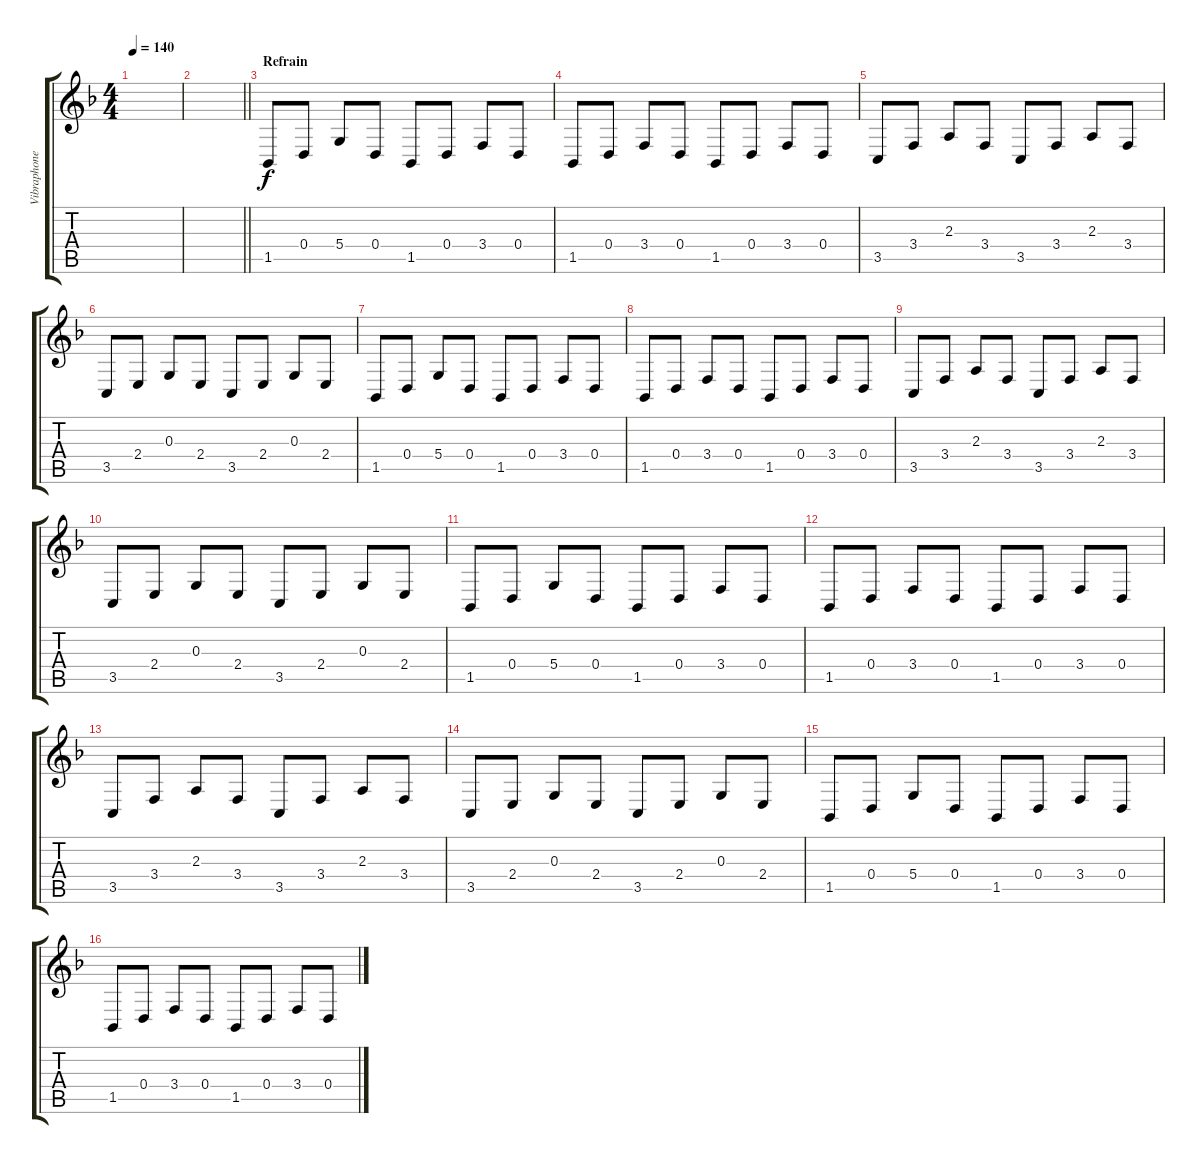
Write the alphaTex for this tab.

\track ("Vibraphone" "Vibraphone") {instrument vibraphone}
\staff {score tabs}
\tuning (E4 B3 G3 D3 A2 E2) {hide}
\ts (4 4)
\tempo 140
\clef g2
\ks f
|
\barLineRight lightlight
|
\section ("" "Refrain")
1.5.8 0.4.8 5.4.8 0.4.8 1.5.8 0.4.8 3.4.8 0.4.8 |
1.5.8 0.4.8 3.4.8 0.4.8 1.5.8 0.4.8 3.4.8 0.4.8 |
3.5.8 3.4.8 2.3.8 3.4.8 3.5.8 3.4.8 2.3.8 3.4.8 |
3.5.8 2.4.8 0.3.8 2.4.8 3.5.8 2.4.8 0.3.8 2.4.8 |
1.5.8 0.4.8 5.4.8 0.4.8 1.5.8 0.4.8 3.4.8 0.4.8 |
1.5.8 0.4.8 3.4.8 0.4.8 1.5.8 0.4.8 3.4.8 0.4.8 |
3.5.8 3.4.8 2.3.8 3.4.8 3.5.8 3.4.8 2.3.8 3.4.8 |
3.5.8 2.4.8 0.3.8 2.4.8 3.5.8 2.4.8 0.3.8 2.4.8 |
1.5.8 0.4.8 5.4.8 0.4.8 1.5.8 0.4.8 3.4.8 0.4.8 |
1.5.8 0.4.8 3.4.8 0.4.8 1.5.8 0.4.8 3.4.8 0.4.8 |
3.5.8 3.4.8 2.3.8 3.4.8 3.5.8 3.4.8 2.3.8 3.4.8 |
3.5.8 2.4.8 0.3.8 2.4.8 3.5.8 2.4.8 0.3.8 2.4.8 |
1.5.8 0.4.8 5.4.8 0.4.8 1.5.8 0.4.8 3.4.8 0.4.8 |
1.5.8 0.4.8 3.4.8 0.4.8 1.5.8 0.4.8 3.4.8 0.4.8
